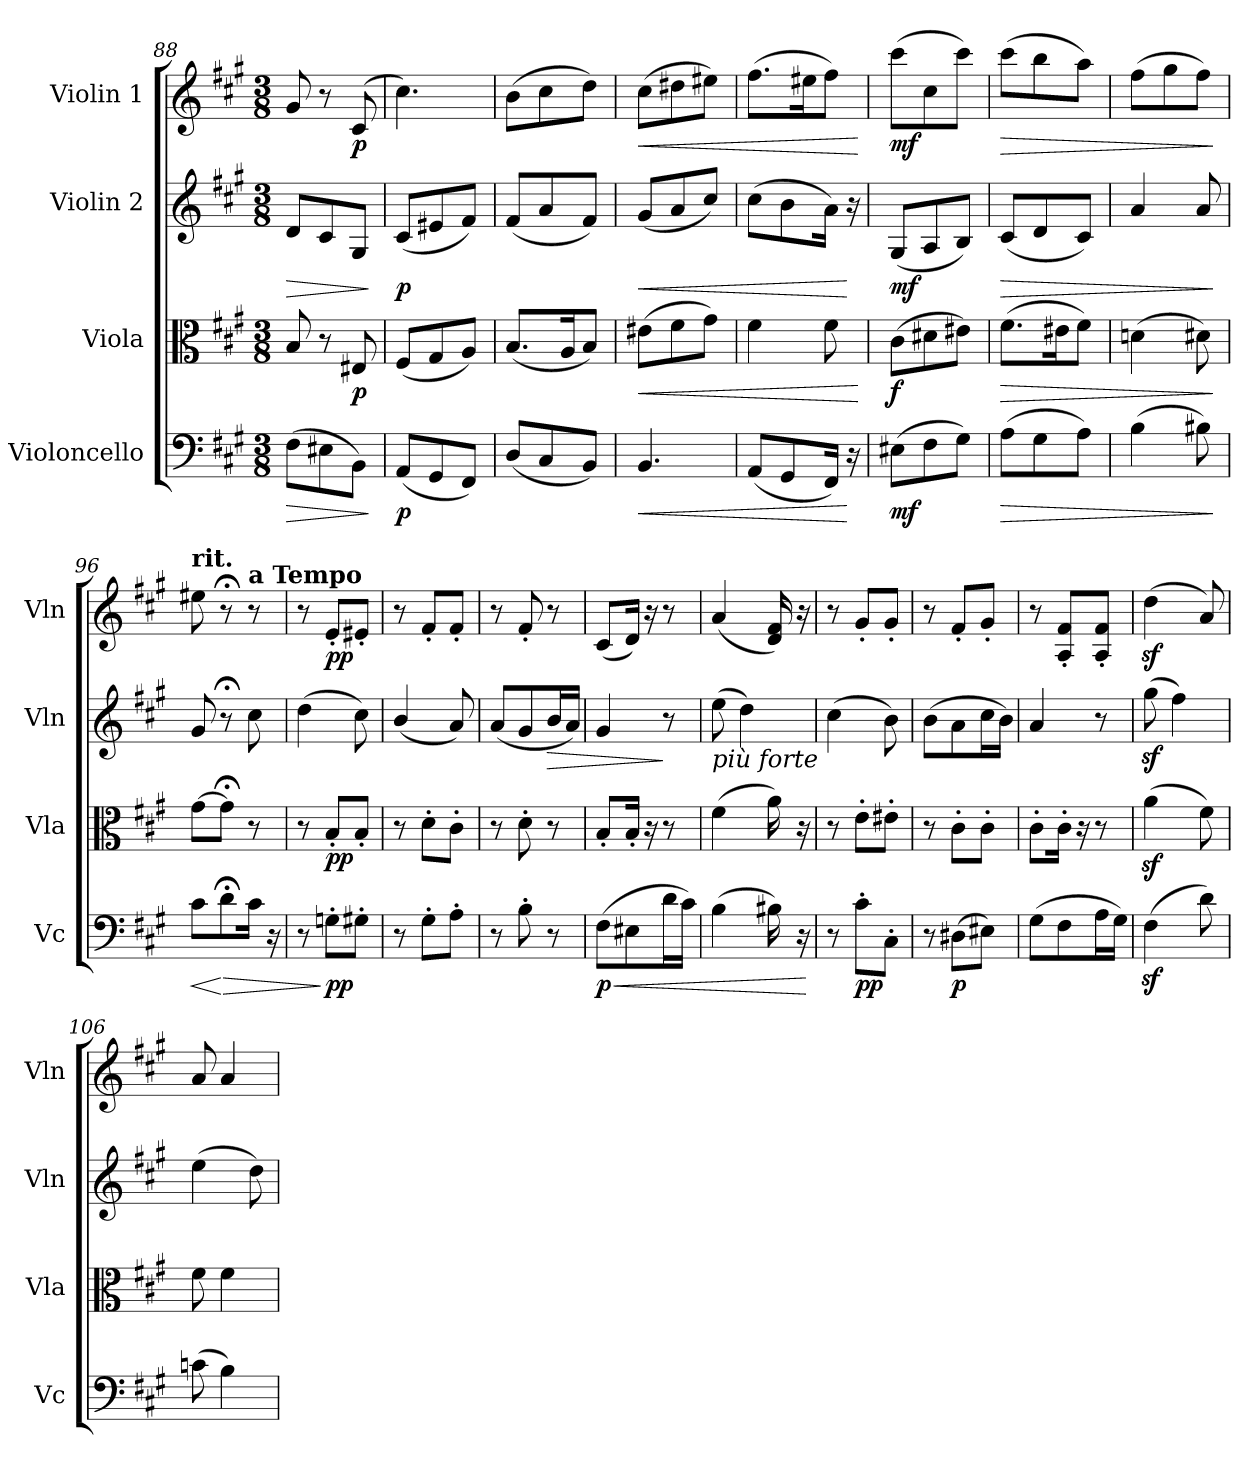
**kern	**dynam	**kern	**dynam	**kern	**dynam	**kern	**dynam
*part4	*part4	*part3	*part3	*part2	*part2	*part1	*part1
*staff4	*staff4	*staff3	*staff3	*staff2	*staff2	*staff1	*staff1
*I"Violoncello	*	*I"Viola	*	*I"Violin 2	*	*I"Violin 1	*
*I'Vc	*	*I'Vla	*	*I'Vln	*	*I'Vln	*
*clefF4	*	*clefC3	*	*clefG2	*	*clefG2	*
*k[f#c#g#]	*	*k[f#c#g#]	*	*k[f#c#g#]	*	*k[f#c#g#]	*
*M3/8	*	*M3/8	*	*M3/8	*	*M3/8	*
=88	=88	=88	=88	=88	=88	=88	=88
!	!LO:HP:b	!	!	!	!LO:HP:b	!	!
(8F#\L	>	8B/	.	8d/L	>	8g#/	.
8E#X\	.	8r	.	8c#/	.	8r	.
!	!	!	!LO:DY:b	!	!	!	!LO:DY:b
8BB\J)	.	8E#X/	p	8G#/J	.	(8c#/	p
.	]	.	.	.	]	.	.
=89	=89	=89	=89	=89	=89	=89	=89
!	!LO:DY:b	!	!	!	!LO:DY:b	!	!
(8AA/L	p	(<8F#/L	.	(8c#/L	p	4.cc#\)	.
8GG#/	.	8G#/	.	8e#X/	.	.	.
8FF#/J)	.	8A/J)	.	8f#/J)	.	.	.
=90	=90	=90	=90	=90	=90	=90	=90
(8D/L	.	(<8.B/L	.	(8f#/L	.	(8b\L	.
8C#/	.	.	.	8a/	.	8cc#\	.
.	.	16A/K	.	.	.	.	.
8BB/J)	.	8B/J)	.	8f#/J)	.	8dd\J)	.
=91	=91	=91	=91	=91	=91	=91	=91
!	!LO:HP:b	!	!LO:HP:b	!	!LO:HP:b	!	!LO:HP:b
4.BB/	<	(>8e#X\L	<	(8g#/L	<	(8cc#\L	<
.	.	8f#\	.	8a/	.	8dd#X\	.
.	.	8g#\J)	.	8cc#/J)	.	8ee#X\J)	.
!!LO:LB:g=z
=92	=92	=92	=92	=92	=92	=92	=92
(8AA/L	.	4f#\	.	(8cc#\L	.	(8.ff#\L	.
8GG#/	.	.	.	8b\	.	.	.
.	.	.	.	.	.	16ee#X\K	.
16FF#/Jk)	.	8f#\	.	16a\Jk)	.	8ff#\J)	.
16r	[	.	.	16r	[	.	.
.	.	.	[	.	.	.	[
=93	=93	=93	=93	=93	=93	=93	=93
!	!LO:DY:b	!	!LO:DY:b	!	!LO:DY:b	!	!LO:DY:b
(8E#X\L	mf	(>8c#\L	f	(8G#/L	mf	(8ccc#\L	mf
8F#\	.	8d#X\	.	8A/	.	8cc#\	.
8G#\J)	.	8e#X\J)	.	8B/J)	.	8ccc#\J)	.
!!LO:PB:g=z
=94	=94	=94	=94	=94	=94	=94	=94
!	!LO:HP:b	!	!LO:HP:b	!	!LO:HP:b	!	!LO:HP:b
(8A\L	>	(>8.f#\L	>	(8c#/L	>	(8ccc#\L	>
8G#\	.	.	.	8d/	.	8bb\	.
.	.	16e#X\K	.	.	.	.	.
8A\J)	.	8f#\J)	.	8c#/J)	.	8aa\J)	.
=95	=95	=95	=95	=95	=95	=95	=95
(4B\	.	(4dn\	.	4a/	.	(8ff#\L	.
.	.	.	.	.	.	8gg#\	.
8B#X\)	.	8d#X\)	.	8a/	.	8ff#\J)	.
.	]	.	]	.	]	.	]
=96	=96	=96	=96	=96	=96	=96	=96
!	!	!	!	!	!	!LO:TX:a:B:t=rit.	!
!	!LO:HP:b	!	!	!	!	!	!
8c#\L	<	[8g#\L	.	8g#/	.	8ee#X\	.
!	!LO:HP:n=1:b	!	!	!	!	!	!
8d;<\	[ >	8g#;<\J]	.	8r;<	.	8r;<	.
!	!	!	!	!	!	!LO:TX:a:B:t=a Tempo	!
!	!	!	!	!	!LO:DY:b	!	!
!	!	!	!	!	!LO:DY:n=1:b	!	!
16c#\Jk	.	8r	.	8cc#\	mf other-dynamics	8r	.
16r	.	.	.	.	.	.	.
=97	=97	=97	=97	=97	=97	=97	=97
8r	.	8r	.	(4dd\	.	8r	.
!	!LO:DY:n=1:b	!	!LO:DY:b	!	!	!	!LO:DY:b
8Gn'\L	] pp	8B'/L	pp	.	.	8e'/L	pp
8G#X'\J	.	8B'/J	.	8cc#\)	.	8e#X'/J	.
=98	=98	=98	=98	=98	=98	=98	=98
8r	.	8r	.	(<4b/	.	8r	.
8G#'\L	.	8d'\L	.	.	.	8f#'/L	.
8A'\J	.	8c#'\J	.	8a/)	.	8f#'/J	.
=99	=99	=99	=99	=99	=99	=99	=99
8r	.	8r	.	(<8a/L	.	8r	.
8B'\	.	8d'\	.	8g#/	.	8f#'/	.
!	!	!	!	!	!LO:HP:b	!	!
8r	.	8r	.	16b/L	>	8r	.
.	.	.	.	16a/JJ)	.	.	.
=100	=100	=100	=100	=100	=100	=100	=100
!	!LO:HP:b	!	!	!	!	!	!
!	!LO:DY:n=1:b	!	!	!	!	!	!
(8F#\L	< p	8B'/L	.	4g#/	.	(8c#/L	.
8E#X\	.	16B'/Jk	.	.	.	16d/Jk)	.
.	.	16r	.	.	.	16r	.
16d\L	.	8r	.	8r	]	8r	.
16c#\JJ)	.	.	.	.	.	.	.
=101	=101	=101	=101	=101	=101	=101	=101
!	!	!	!	!LO:TX:b:i:t=più forte	!	!	!
(4B\	.	(>4f#\	.	(8ee\	.	(4a/	.
.	.	.	.	4dd\)	.	.	.
16B#X\)	.	16a\)	.	.	.	16d/ 16f#/)	.
16r	.	16r	.	.	.	16r	.
.	[	.	.	.	.	.	.
=102	=102	=102	=102	=102	=102	=102	=102
8r	.	8r	.	(>4cc#\	.	8r	.
!	!LO:DY:b	!	!	!	!	!	!
8c#'\L	pp	8e'\L	.	.	.	8g#'/L	.
8C#'\J	.	8e#X'\J	.	8b\)	.	8g#'/J	.
=103	=103	=103	=103	=103	=103	=103	=103
8r	.	8r	.	(>8b\L	.	8r	.
!	!LO:DY:b	!	!	!	!	!	!
(>8D#X\L	p	8c#'\L	.	8a\	.	8f#'/L	.
8E#X\J)	.	8c#'\J	.	16cc#\L	.	8g#'/J	.
.	.	.	.	16b\JJ)	.	.	.
=104	=104	=104	=104	=104	=104	=104	=104
(>8G#\L	.	8c#'\L	.	4a/	.	8r	.
8F#\	.	16c#'\Jk	.	.	.	8A/' 8f#/'L	.
.	.	16r	.	.	.	.	.
16A\L	.	8r	.	8r	.	8A/' 8f#/'J	.
16G#\JJ)	.	.	.	.	.	.	.
=105	=105	=105	=105	=105	=105	=105	=105
(4F#z<\	.	(4az<\	.	(>8gg#z<\	.	(4ddz<\	.
.	.	.	.	4ff#\)	.	.	.
8d\)	.	8f#\)	.	.	.	8a/)	.
!!LO:LB:g=z
=106	=106	=106	=106	=106	=106	=106	=106
(>8cn\	.	8f#\	.	(>4ee\	.	8a/	.
4B\)	.	4f#\	.	.	.	4a/	.
.	.	.	.	8dd\)	.	.	.
=	=	=	=	=	=	=	=
*-	*-	*-	*-	*-	*-	*-	*-
